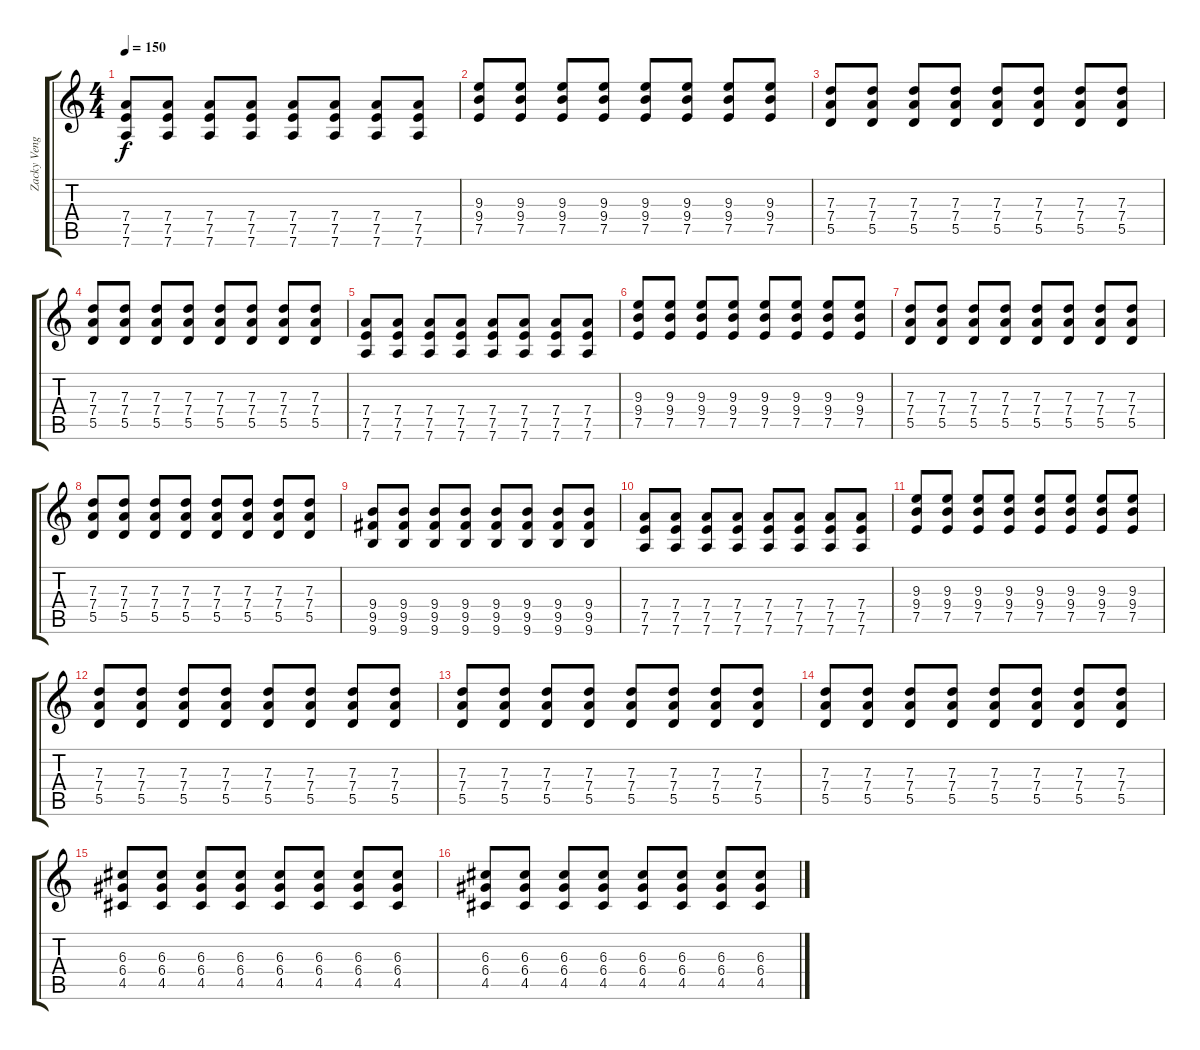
\track ("Zacky Vengeance" "Zacky Veng") {instrument overdrivenguitar}
\staff {score tabs}
\tuning (E4 B3 G3 D3 A2 D2) {hide}
\ts (4 4)
\tempo 150
\clef g2
\ks c
(7.4 7.5 7.6).8{dy f} (7.4 7.5 7.6).8 (7.4 7.5 7.6).8 (7.4 7.5 7.6).8 (7.4 7.5 7.6).8 (7.4 7.5 7.6).8 (7.4 7.5 7.6).8 (7.4 7.5 7.6).8 |
(9.3 9.4 7.5).8 (9.3 9.4 7.5).8 (9.3 9.4 7.5).8 (9.3 9.4 7.5).8 (9.3 9.4 7.5).8 (9.3 9.4 7.5).8 (9.3 9.4 7.5).8 (9.3 9.4 7.5).8 |
(7.3 7.4 5.5).8 (7.3 7.4 5.5).8 (7.3 7.4 5.5).8 (7.3 7.4 5.5).8 (7.3 7.4 5.5).8 (7.3 7.4 5.5).8 (7.3 7.4 5.5).8 (7.3 7.4 5.5).8 |
(7.3 7.4 5.5).8 (7.3 7.4 5.5).8 (7.3 7.4 5.5).8 (7.3 7.4 5.5).8 (7.3 7.4 5.5).8 (7.3 7.4 5.5).8 (7.3 7.4 5.5).8 (7.3 7.4 5.5).8 |
(7.4 7.5 7.6).8 (7.4 7.5 7.6).8 (7.4 7.5 7.6).8 (7.4 7.5 7.6).8 (7.4 7.5 7.6).8 (7.4 7.5 7.6).8 (7.4 7.5 7.6).8 (7.4 7.5 7.6).8 |
(9.3 9.4 7.5).8 (9.3 9.4 7.5).8 (9.3 9.4 7.5).8 (9.3 9.4 7.5).8 (9.3 9.4 7.5).8 (9.3 9.4 7.5).8 (9.3 9.4 7.5).8 (9.3 9.4 7.5).8 |
(7.3 7.4 5.5).8 (7.3 7.4 5.5).8 (7.3 7.4 5.5).8 (7.3 7.4 5.5).8 (7.3 7.4 5.5).8 (7.3 7.4 5.5).8 (7.3 7.4 5.5).8 (7.3 7.4 5.5).8 |
(7.3 7.4 5.5).8 (7.3 7.4 5.5).8 (7.3 7.4 5.5).8 (7.3 7.4 5.5).8 (7.3 7.4 5.5).8 (7.3 7.4 5.5).8 (7.3 7.4 5.5).8 (7.3 7.4 5.5).8 |
(9.4 9.5 9.6).8 (9.4 9.5 9.6).8 (9.4 9.5 9.6).8 (9.4 9.5 9.6).8 (9.4 9.5 9.6).8 (9.4 9.5 9.6).8 (9.4 9.5 9.6).8 (9.4 9.5 9.6).8 |
(7.4 7.5 7.6).8 (7.4 7.5 7.6).8 (7.4 7.5 7.6).8 (7.4 7.5 7.6).8 (7.4 7.5 7.6).8 (7.4 7.5 7.6).8 (7.4 7.5 7.6).8 (7.4 7.5 7.6).8 |
(9.3 9.4 7.5).8 (9.3 9.4 7.5).8 (9.3 9.4 7.5).8 (9.3 9.4 7.5).8 (9.3 9.4 7.5).8 (9.3 9.4 7.5).8 (9.3 9.4 7.5).8 (9.3 9.4 7.5).8 |
(7.3 7.4 5.5).8 (7.3 7.4 5.5).8 (7.3 7.4 5.5).8 (7.3 7.4 5.5).8 (7.3 7.4 5.5).8 (7.3 7.4 5.5).8 (7.3 7.4 5.5).8 (7.3 7.4 5.5).8 |
(7.3 7.4 5.5).8 (7.3 7.4 5.5).8 (7.3 7.4 5.5).8 (7.3 7.4 5.5).8 (7.3 7.4 5.5).8 (7.3 7.4 5.5).8 (7.3 7.4 5.5).8 (7.3 7.4 5.5).8 |
(7.3 7.4 5.5).8 (7.3 7.4 5.5).8 (7.3 7.4 5.5).8 (7.3 7.4 5.5).8 (7.3 7.4 5.5).8 (7.3 7.4 5.5).8 (7.3 7.4 5.5).8 (7.3 7.4 5.5).8 |
(6.3 6.4 4.5).8 (6.3 6.4 4.5).8 (6.3 6.4 4.5).8 (6.3 6.4 4.5).8 (6.3 6.4 4.5).8 (6.3 6.4 4.5).8 (6.3 6.4 4.5).8 (6.3 6.4 4.5).8 |
(6.3 6.4 4.5).8 (6.3 6.4 4.5).8 (6.3 6.4 4.5).8 (6.3 6.4 4.5).8 (6.3 6.4 4.5).8 (6.3 6.4 4.5).8 (6.3 6.4 4.5).8 (6.3 6.4 4.5).8
